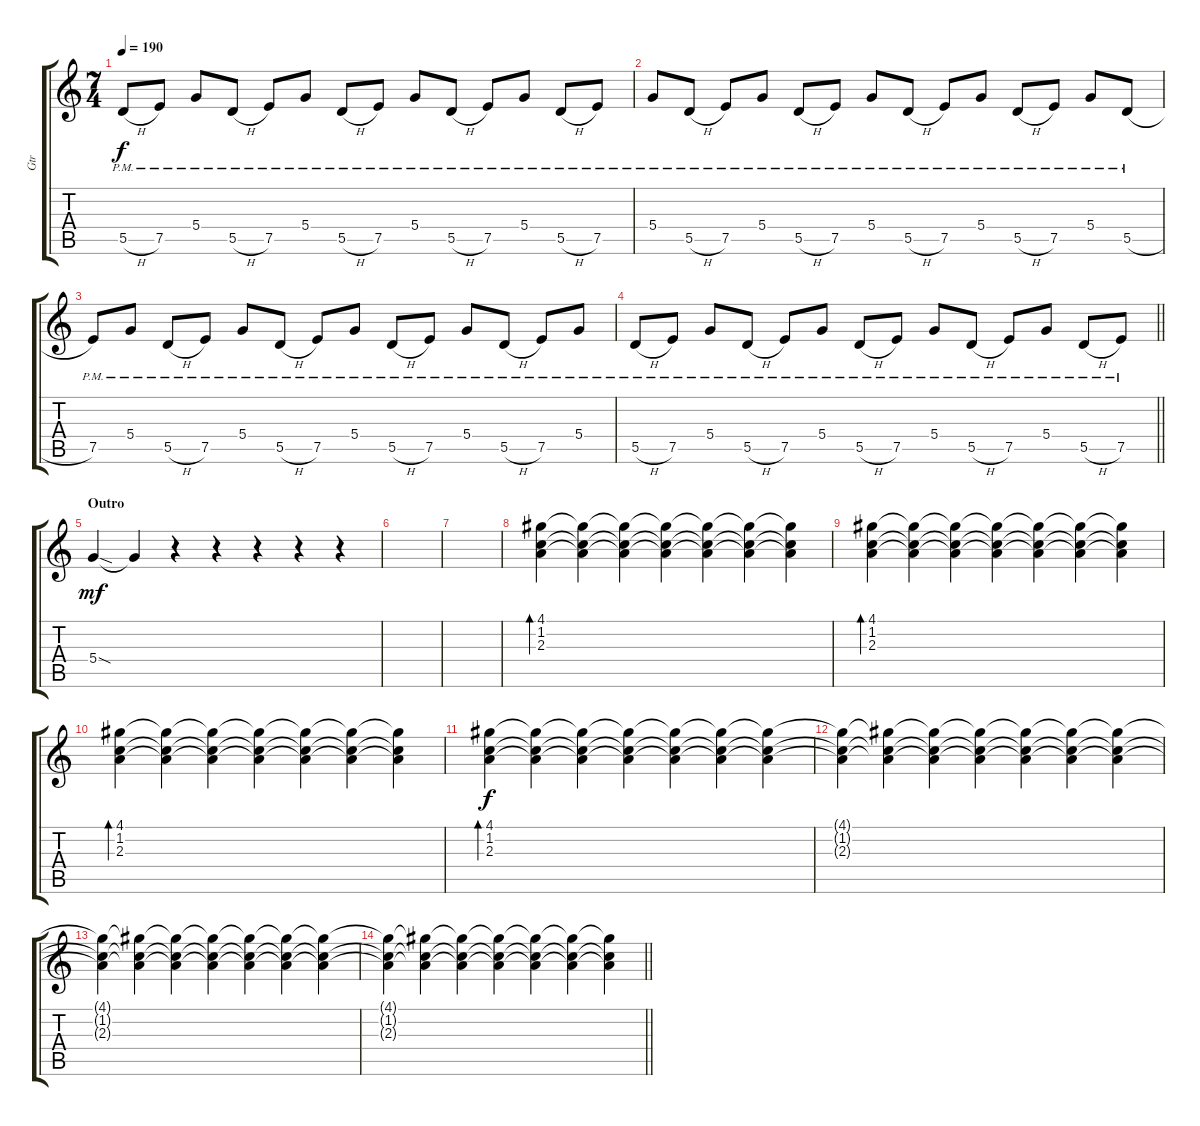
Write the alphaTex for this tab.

\track ("Gtr" "Gtr") {instrument electricguitarclean}
\staff {score tabs}
\tuning (E4 B3 G3 D3 A2 E2) {hide}
\ts (7 4)
\tempo 190
\clef g2
\ks c
5.5{h pm}.8{dy f} 7.5{pm}.8 5.4{pm}.8 5.5{h pm}.8 7.5{pm}.8 5.4{pm}.8 5.5{h pm}.8 7.5{pm}.8 5.4{pm}.8 5.5{h pm}.8 7.5{pm}.8 5.4{pm}.8 5.5{h pm}.8 7.5{pm}.8 |
5.4{pm}.8 5.5{h pm}.8 7.5{pm}.8 5.4{pm}.8 5.5{h pm}.8 7.5{pm}.8 5.4{pm}.8 5.5{h pm}.8 7.5{pm}.8 5.4{pm}.8 5.5{h pm}.8 7.5{pm}.8 5.4{pm}.8 5.5{h pm}.8 |
7.5{pm}.8 5.4{pm}.8 5.5{h pm}.8 7.5{pm}.8 5.4{pm}.8 5.5{h pm}.8 7.5{pm}.8 5.4{pm}.8 5.5{h pm}.8 7.5{pm}.8 5.4{pm}.8 5.5{h pm}.8 7.5{pm}.8 5.4{pm}.8 |
\barLineRight lightlight
5.5{h pm}.8 7.5{pm}.8 5.4{pm}.8 5.5{h pm}.8 7.5{pm}.8 5.4{pm}.8 5.5{h pm}.8 7.5{pm}.8 5.4{pm}.8 5.5{h pm}.8 7.5{pm}.8 5.4{pm}.8 5.5{h pm}.8 7.5{pm}.8 |
\section ("" "Outro")
5.4{sod}.4{dy mf} 5.4{t}.4 r.4 r.4 r.4 r.4 r.4 |
|
|
(4.1 1.2 2.3).4{bd 480} (4.1{t} 1.2{t} 2.3{t}).4 (4.1{t} 1.2{t} 2.3{t}).4 (4.1{t} 1.2{t} 2.3{t}).4 (4.1{t} 1.2{t} 2.3{t}).4 (4.1{t} 1.2{t} 2.3{t}).4 (4.1{t} 1.2{t} 2.3{t}).4 |
(4.1 1.2 2.3).4{bd 480} (4.1{t} 1.2{t} 2.3{t}).4 (4.1{t} 1.2{t} 2.3{t}).4 (4.1{t} 1.2{t} 2.3{t}).4 (4.1{t} 1.2{t} 2.3{t}).4 (4.1{t} 1.2{t} 2.3{t}).4 (4.1{t} 1.2{t} 2.3{t}).4 |
(4.1 1.2 2.3).4{bd 480} (4.1{t} 1.2{t} 2.3{t}).4 (4.1{t} 1.2{t} 2.3{t}).4 (4.1{t} 1.2{t} 2.3{t}).4 (4.1{t} 1.2{t} 2.3{t}).4 (4.1{t} 1.2{t} 2.3{t}).4 (4.1{t} 1.2{t} 2.3{t}).4 |
(4.1 1.2 2.3).4{bd 480 dy f} (4.1{t} 1.2{t} 2.3{t}).4 (4.1{t} 1.2{t} 2.3{t}).4 (4.1{t} 1.2{t} 2.3{t}).4 (4.1{t} 1.2{t} 2.3{t}).4 (4.1{t} 1.2{t} 2.3{t}).4 (4.1{t} 1.2{t} 2.3{t}).4 |
(4.1{t} 1.2{t} 2.3{t}).4 (4.1{t} 1.2{t} 2.3{t}).4 (4.1{t} 1.2{t} 2.3{t}).4 (4.1{t} 1.2{t} 2.3{t}).4 (4.1{t} 1.2{t} 2.3{t}).4 (4.1{t} 1.2{t} 2.3{t}).4 (4.1{t} 1.2{t} 2.3{t}).4 |
(4.1{t} 1.2{t} 2.3{t}).4 (4.1{t} 1.2{t} 2.3{t}).4 (4.1{t} 1.2{t} 2.3{t}).4 (4.1{t} 1.2{t} 2.3{t}).4 (4.1{t} 1.2{t} 2.3{t}).4 (4.1{t} 1.2{t} 2.3{t}).4 (4.1{t} 1.2{t} 2.3{t}).4 |
\barLineRight lightlight
(4.1{t} 1.2{t} 2.3{t}).4 (4.1{t} 1.2{t} 2.3{t}).4 (4.1{t} 1.2{t} 2.3{t}).4 (4.1{t} 1.2{t} 2.3{t}).4 (4.1{t} 1.2{t} 2.3{t}).4 (4.1{t} 1.2{t} 2.3{t}).4 (4.1{t} 1.2{t} 2.3{t}).4
